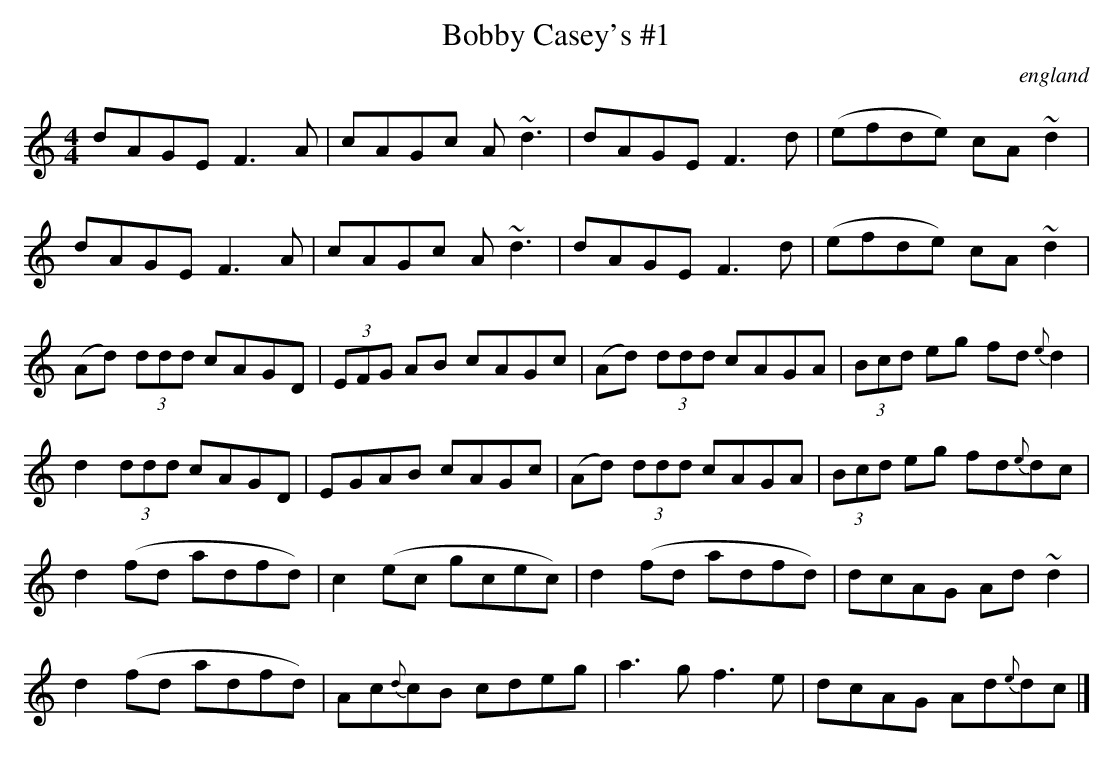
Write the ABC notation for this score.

X:1
T:Bobby Casey's #1
O:england
M:4/4
L:1/8
K:C
dAGE F3 A | cAGc A~d3 | dAGE F3 d | (efde) cA ~d2 |
dAGE F3 A | cAGc A~d3  | dAGE F3 d | (efde) cA ~d2 |
(Ad) (3ddd cAGD | (3EFG AB cAGc | (Ad) (3ddd cAGA | (3Bcd eg fd{e}d2 |
d2 (3ddd cAGD | EGAB cAGc | (Ad) (3ddd cAGA | (3Bcd eg fd{e}dc |
d2 (fd adfd) | c2 (ec gcec) | d2 (fd adfd) | dcAG Ad~d2 |
d2 (fd adfd) | Ac{d}cB cdeg | a3 g f3 e | dcAG Ad{e}dc |]
